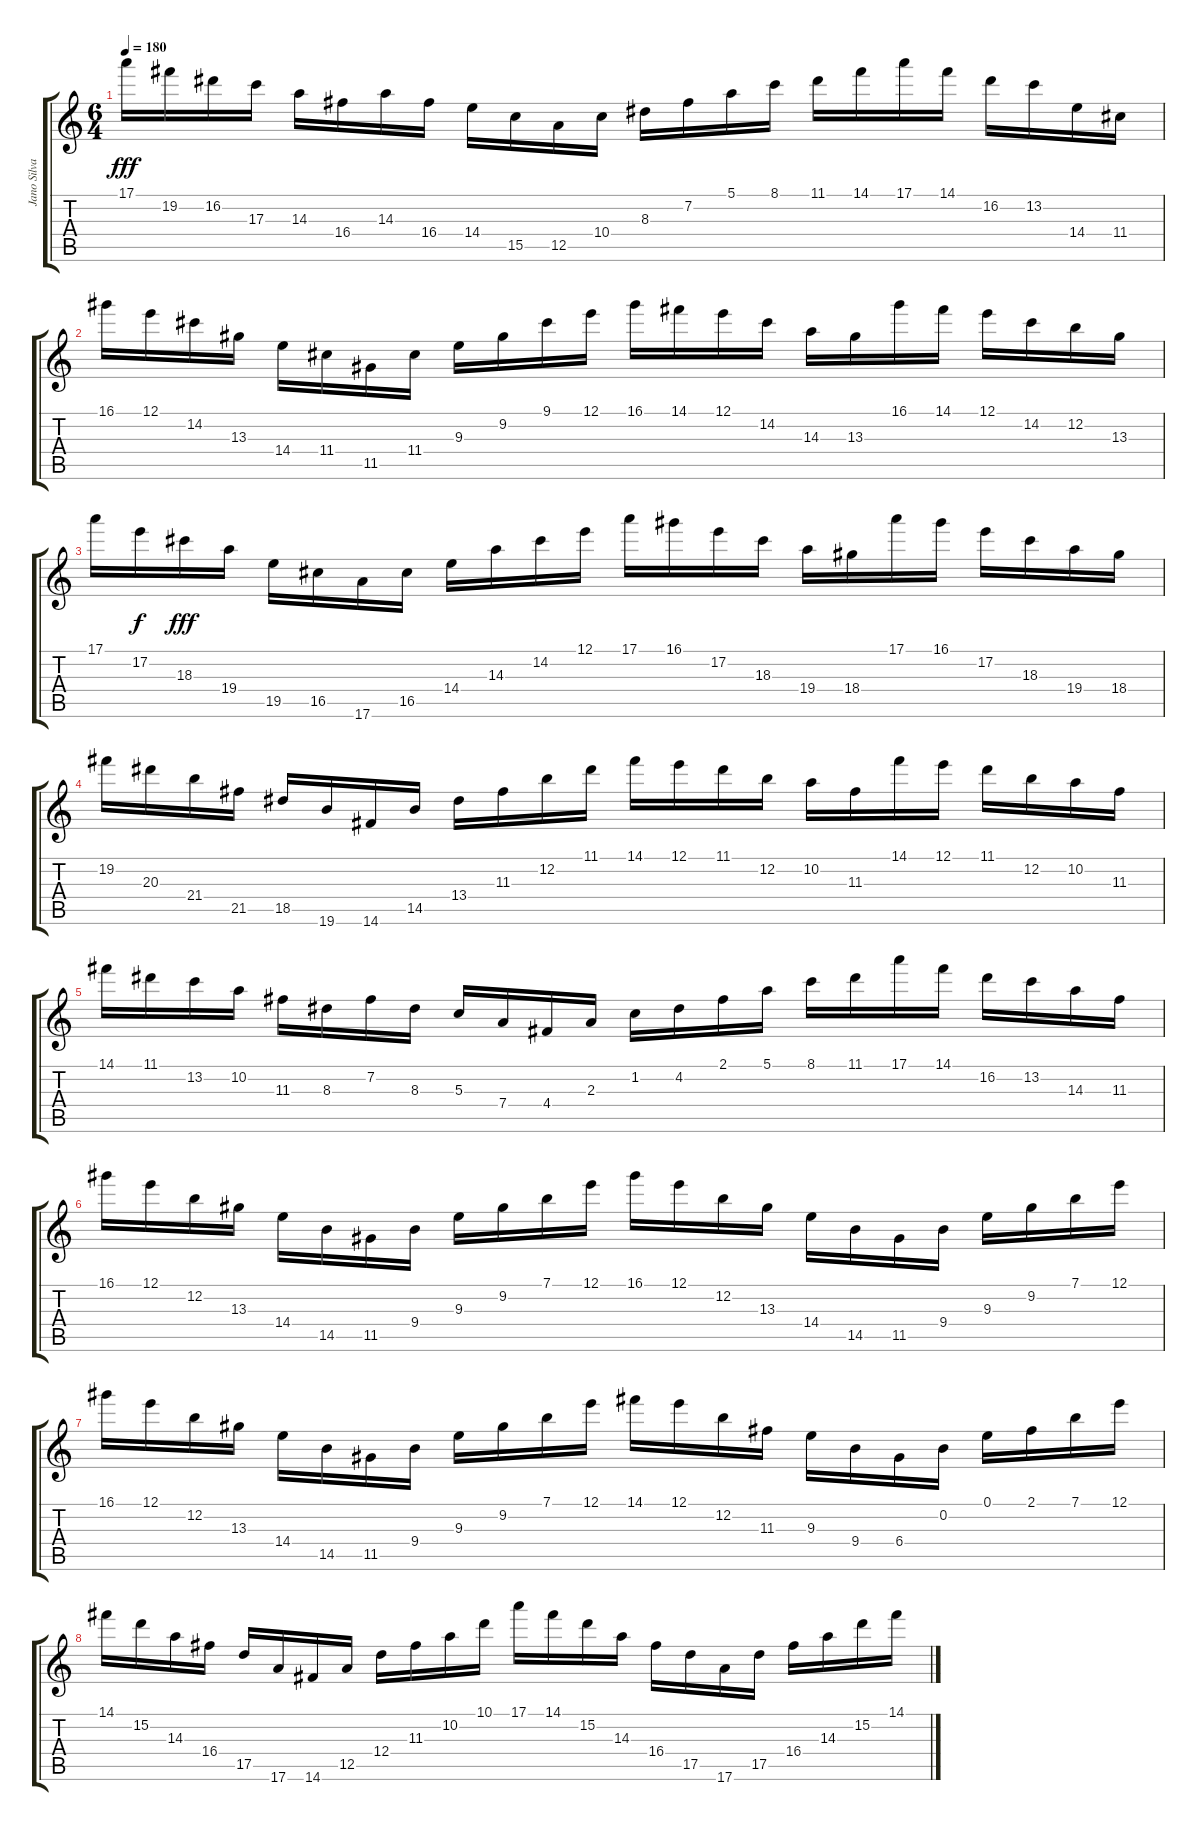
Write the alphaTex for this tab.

\track ("Jano Silva" "Jano Silva") {instrument distortionguitar}
\staff {score tabs}
\tuning (E4 B3 G3 D3 A2 E2) {hide}
\ts (6 4)
\tempo 180
\clef g2
\ks c
17.1.16{dy fff} 19.2.16 16.2.16 17.3.16 14.3.16 16.4.16 14.3.16 16.4.16 14.4.16 15.5.16 12.5.16 10.4.16 8.3.16 7.2.16 5.1.16 8.1.16 11.1.16 14.1.16 17.1.16 14.1.16 16.2.16 13.2.16 14.4.16 11.4.16 |
16.1.16 12.1.16 14.2.16 13.3.16 14.4.16 11.4.16 11.5.16 11.4.16 9.3.16 9.2.16 9.1.16 12.1.16 16.1.16 14.1.16 12.1.16 14.2.16 14.3.16 13.3.16 16.1.16 14.1.16 12.1.16 14.2.16 12.2.16 13.3.16 |
17.1.16 17.2.16{dy f} 18.3.16{dy fff} 19.4.16 19.5.16 16.5.16 17.6.16 16.5.16 14.4.16 14.3.16 14.2.16 12.1.16 17.1.16 16.1.16 17.2.16 18.3.16 19.4.16 18.4.16 17.1.16 16.1.16 17.2.16 18.3.16 19.4.16 18.4.16 |
19.2.16 20.3.16 21.4.16 21.5.16 18.5.16 19.6.16 14.6.16 14.5.16 13.4.16 11.3.16 12.2.16 11.1.16 14.1.16 12.1.16 11.1.16 12.2.16 10.2.16 11.3.16 14.1.16 12.1.16 11.1.16 12.2.16 10.2.16 11.3.16 |
14.1.16 11.1.16 13.2.16 10.2.16 11.3.16 8.3.16 7.2.16 8.3.16 5.3.16 7.4.16 4.4.16 2.3.16 1.2.16 4.2.16 2.1.16 5.1.16 8.1.16 11.1.16 17.1.16 14.1.16 16.2.16 13.2.16 14.3.16 11.3.16 |
16.1.16 12.1.16 12.2.16 13.3.16 14.4.16 14.5.16 11.5.16 9.4.16 9.3.16 9.2.16 7.1.16 12.1.16 16.1.16 12.1.16 12.2.16 13.3.16 14.4.16 14.5.16 11.5.16 9.4.16 9.3.16 9.2.16 7.1.16 12.1.16 |
16.1.16 12.1.16 12.2.16 13.3.16 14.4.16 14.5.16 11.5.16 9.4.16 9.3.16 9.2.16 7.1.16 12.1.16 14.1.16 12.1.16 12.2.16 11.3.16 9.3.16 9.4.16 6.4.16 0.2.16 0.1.16 2.1.16 7.1.16 12.1.16 |
14.1.16 15.2.16 14.3.16 16.4.16 17.5.16 17.6.16 14.6.16 12.5.16 12.4.16 11.3.16 10.2.16 10.1.16 17.1.16 14.1.16 15.2.16 14.3.16 16.4.16 17.5.16 17.6.16 17.5.16 16.4.16 14.3.16 15.2.16 14.1.16
